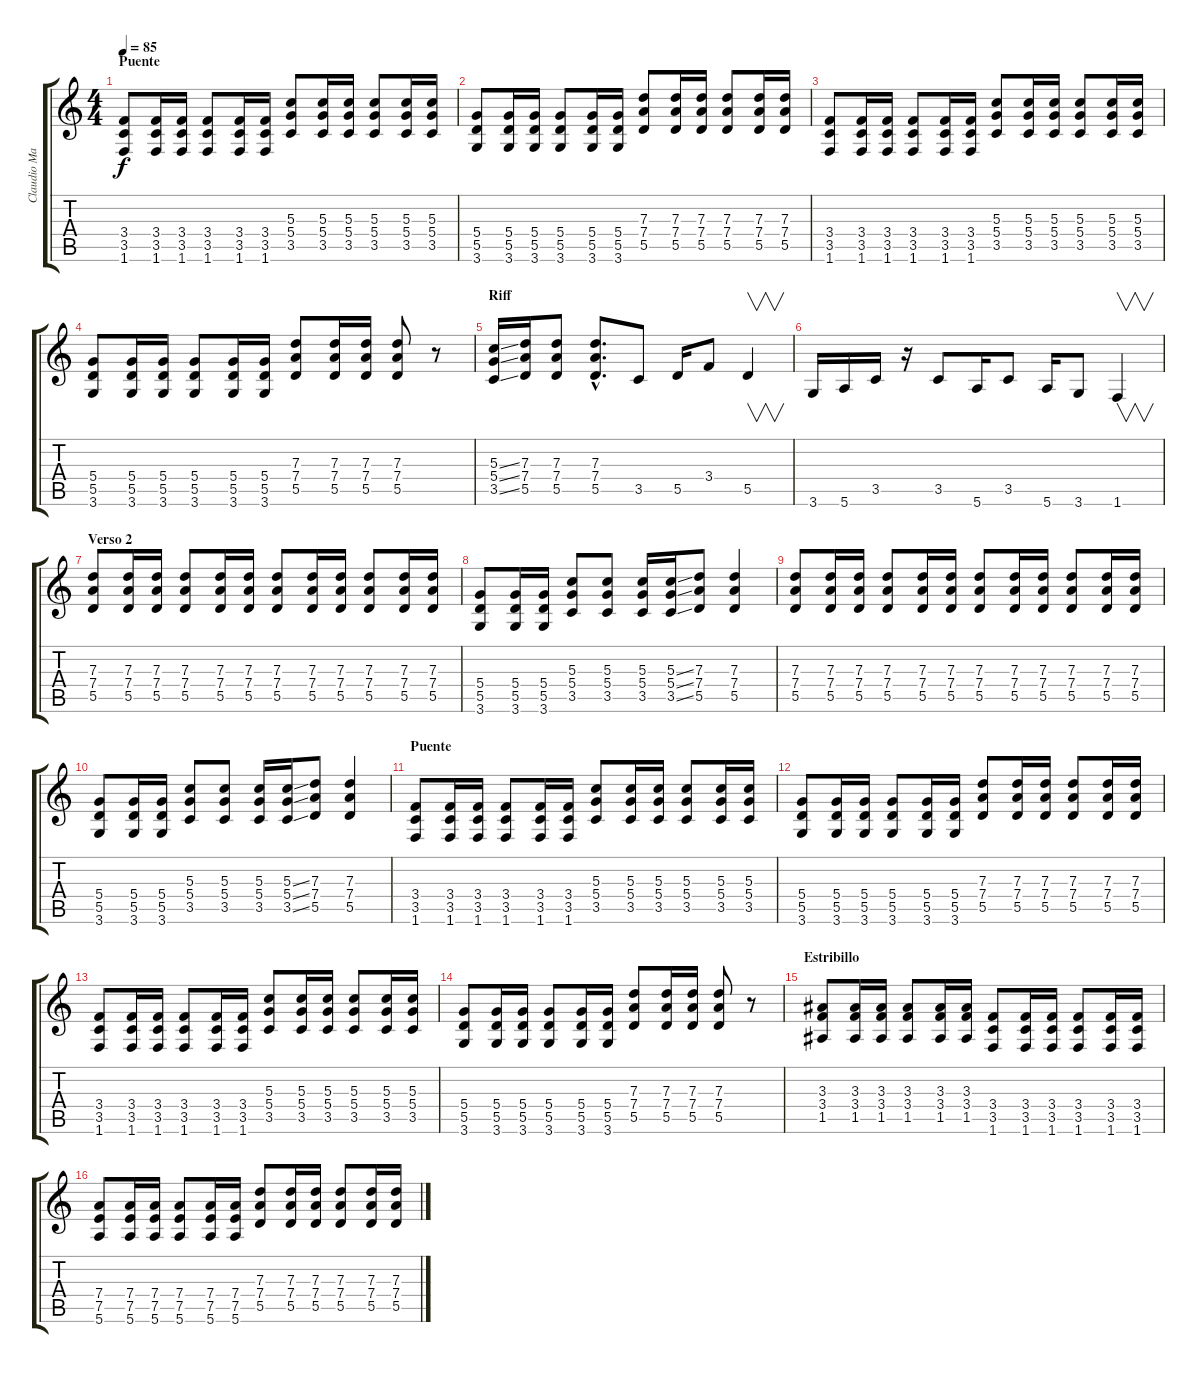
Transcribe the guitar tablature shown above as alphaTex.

\track ("Claudio Marciello (solo)" "Claudio Ma") {instrument overdrivenguitar}
\staff {score tabs}
\tuning (E4 B3 G3 D3 A2 E2) {hide}
\ts (4 4)
\section ("" "Puente")
\tempo 85
\clef g2
\ks c
(3.4 3.5 1.6).8{dy f} (3.4 3.5 1.6).16 (3.4 3.5 1.6).16 (3.4 3.5 1.6).8 (3.4 3.5 1.6).16 (3.4 3.5 1.6).16 (5.3 5.4 3.5).8 (5.3 5.4 3.5).16 (5.3 5.4 3.5).16 (5.3 5.4 3.5).8 (5.3 5.4 3.5).16 (5.3 5.4 3.5).16 |
(5.4 5.5 3.6).8 (5.4 5.5 3.6).16 (5.4 5.5 3.6).16 (5.4 5.5 3.6).8 (5.4 5.5 3.6).16 (5.4 5.5 3.6).16 (7.3 7.4 5.5).8 (7.3 7.4 5.5).16 (7.3 7.4 5.5).16 (7.3 7.4 5.5).8 (7.3 7.4 5.5).16 (7.3 7.4 5.5).16 |
(3.4 3.5 1.6).8 (3.4 3.5 1.6).16 (3.4 3.5 1.6).16 (3.4 3.5 1.6).8 (3.4 3.5 1.6).16 (3.4 3.5 1.6).16 (5.3 5.4 3.5).8 (5.3 5.4 3.5).16 (5.3 5.4 3.5).16 (5.3 5.4 3.5).8 (5.3 5.4 3.5).16 (5.3 5.4 3.5).16 |
(5.4 5.5 3.6).8 (5.4 5.5 3.6).16 (5.4 5.5 3.6).16 (5.4 5.5 3.6).8 (5.4 5.5 3.6).16 (5.4 5.5 3.6).16 (7.3 7.4 5.5).8 (7.3 7.4 5.5).16 (7.3 7.4 5.5).16 (7.3 7.4 5.5).8 r.8 |
\section ("" "Riff")
(5.3{ss} 5.4{ss} 3.5{ss}).16 (7.3 7.4 5.5).16 (7.3 7.4 5.5).8 (7.3{hac} 7.4{hac} 5.5{hac}).8{d} 3.5.8 5.5.16 3.4.8 5.5.4{v} |
3.6.16 5.6.16 3.5.16 r.16 3.5.8 5.6.16 3.5.8 5.6.16 3.6.8 1.6.4{v} |
\section ("" "Verso 2")
(7.3 7.4 5.5).8 (7.3 7.4 5.5).16 (7.3 7.4 5.5).16 (7.3 7.4 5.5).8 (7.3 7.4 5.5).16 (7.3 7.4 5.5).16 (7.3 7.4 5.5).8 (7.3 7.4 5.5).16 (7.3 7.4 5.5).16 (7.3 7.4 5.5).8 (7.3 7.4 5.5).16 (7.3 7.4 5.5).16 |
(5.4 5.5 3.6).8 (5.4 5.5 3.6).16 (5.4 5.5 3.6).16 (5.3 5.4 3.5).8 (5.3 5.4 3.5).8 (5.3 5.4 3.5).16 (5.3{ss} 5.4{ss} 3.5{ss}).16 (7.3 7.4 5.5).8 (7.3 7.4 5.5).4 |
(7.3 7.4 5.5).8 (7.3 7.4 5.5).16 (7.3 7.4 5.5).16 (7.3 7.4 5.5).8 (7.3 7.4 5.5).16 (7.3 7.4 5.5).16 (7.3 7.4 5.5).8 (7.3 7.4 5.5).16 (7.3 7.4 5.5).16 (7.3 7.4 5.5).8 (7.3 7.4 5.5).16 (7.3 7.4 5.5).16 |
(5.4 5.5 3.6).8 (5.4 5.5 3.6).16 (5.4 5.5 3.6).16 (5.3 5.4 3.5).8 (5.3 5.4 3.5).8 (5.3 5.4 3.5).16 (5.3{ss} 5.4{ss} 3.5{ss}).16 (7.3 7.4 5.5).8 (7.3 7.4 5.5).4 |
\section ("" "Puente")
(3.4 3.5 1.6).8 (3.4 3.5 1.6).16 (3.4 3.5 1.6).16 (3.4 3.5 1.6).8 (3.4 3.5 1.6).16 (3.4 3.5 1.6).16 (5.3 5.4 3.5).8 (5.3 5.4 3.5).16 (5.3 5.4 3.5).16 (5.3 5.4 3.5).8 (5.3 5.4 3.5).16 (5.3 5.4 3.5).16 |
(5.4 5.5 3.6).8 (5.4 5.5 3.6).16 (5.4 5.5 3.6).16 (5.4 5.5 3.6).8 (5.4 5.5 3.6).16 (5.4 5.5 3.6).16 (7.3 7.4 5.5).8 (7.3 7.4 5.5).16 (7.3 7.4 5.5).16 (7.3 7.4 5.5).8 (7.3 7.4 5.5).16 (7.3 7.4 5.5).16 |
(3.4 3.5 1.6).8 (3.4 3.5 1.6).16 (3.4 3.5 1.6).16 (3.4 3.5 1.6).8 (3.4 3.5 1.6).16 (3.4 3.5 1.6).16 (5.3 5.4 3.5).8 (5.3 5.4 3.5).16 (5.3 5.4 3.5).16 (5.3 5.4 3.5).8 (5.3 5.4 3.5).16 (5.3 5.4 3.5).16 |
(5.4 5.5 3.6).8 (5.4 5.5 3.6).16 (5.4 5.5 3.6).16 (5.4 5.5 3.6).8 (5.4 5.5 3.6).16 (5.4 5.5 3.6).16 (7.3 7.4 5.5).8 (7.3 7.4 5.5).16 (7.3 7.4 5.5).16 (7.3 7.4 5.5).8 r.8 |
\section ("" "Estribillo")
(3.3 3.4 1.5).8 (3.3 3.4 1.5).16 (3.3 3.4 1.5).16 (3.3 3.4 1.5).8 (3.3 3.4 1.5).16 (3.3 3.4 1.5).16 (3.4 3.5 1.6).8 (3.4 3.5 1.6).16 (3.4 3.5 1.6).16 (3.4 3.5 1.6).8 (3.4 3.5 1.6).16 (3.4 3.5 1.6).16 |
(7.4 7.5 5.6).8 (7.4 7.5 5.6).16 (7.4 7.5 5.6).16 (7.4 7.5 5.6).8 (7.4 7.5 5.6).16 (7.4 7.5 5.6).16 (7.3 7.4 5.5).8 (7.3 7.4 5.5).16 (7.3 7.4 5.5).16 (7.3 7.4 5.5).8 (7.3 7.4 5.5).16 (7.3 7.4 5.5).16
